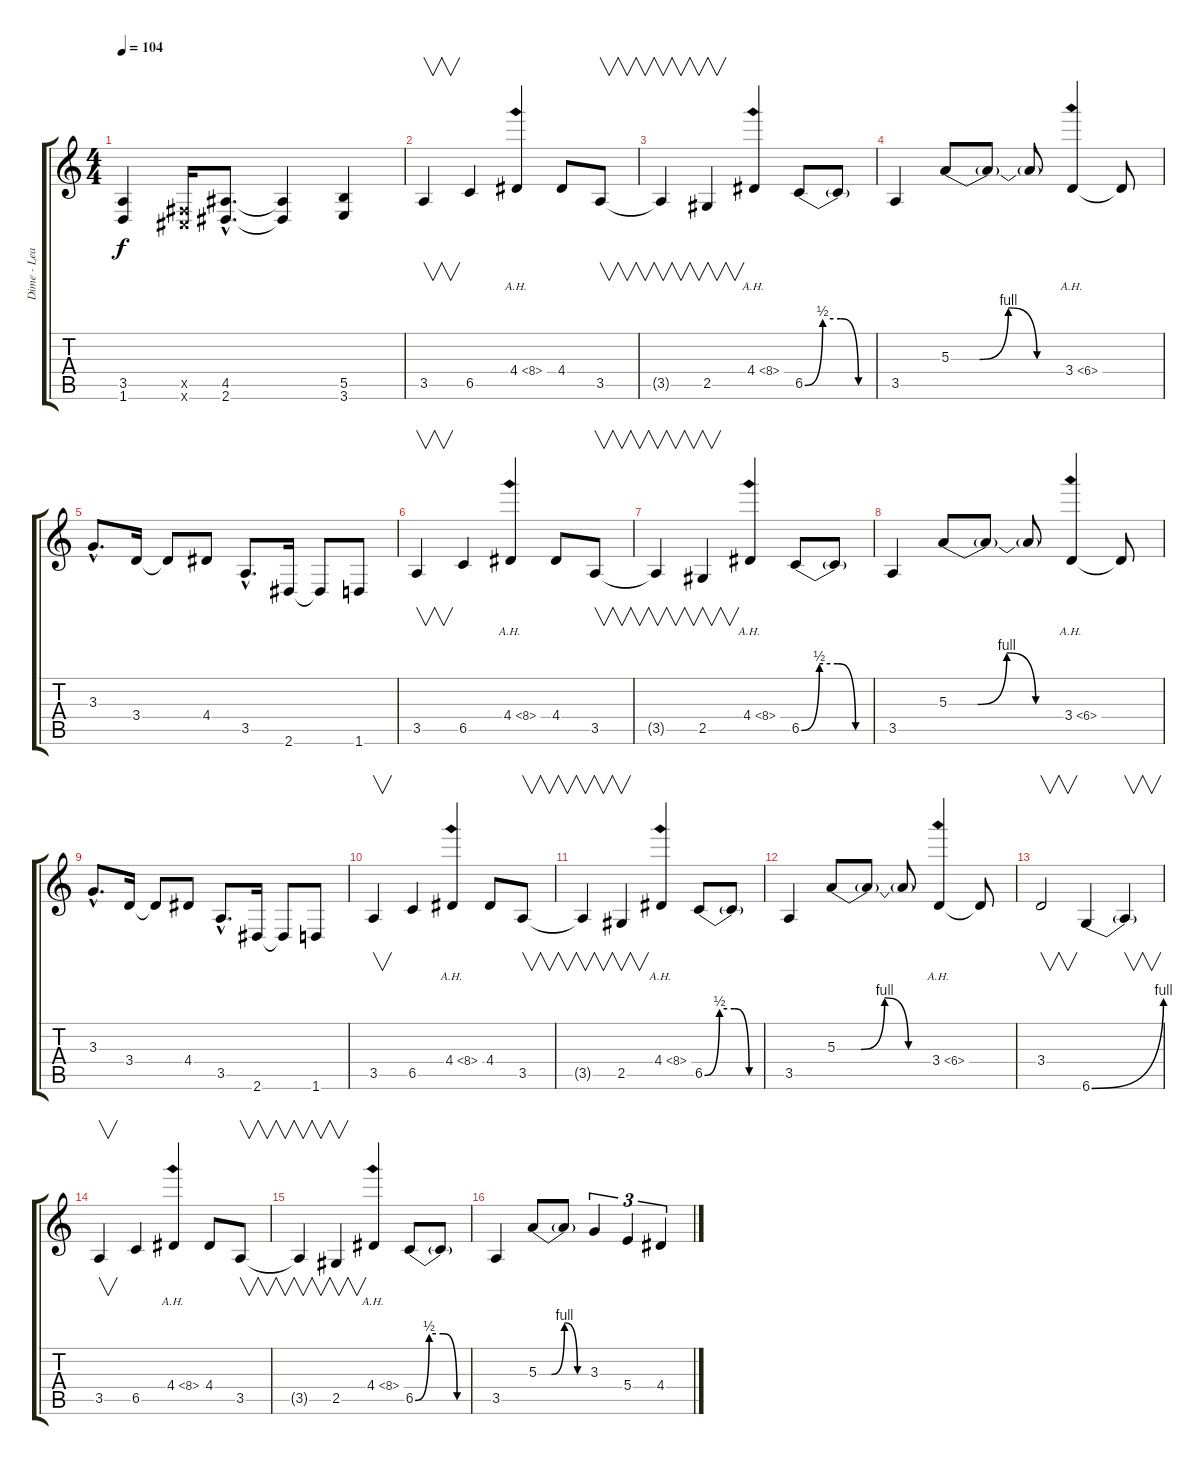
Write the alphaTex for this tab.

\track ("Dime - Lead Guitar" "Dime - Lea") {instrument overdrivenguitar}
\staff {score tabs}
\tuning (Db4 Ab3 E3 B2 Gb2 Db2) {hide}
\ts (4 4)
\tempo 104
\clef g2
\ks c
(3.5 1.6).4{dy f} (0.5{x} 0.6{x}).16 (4.5{hac} 2.6{hac}).8{d} (4.5{t} 2.6{t}).4 (5.5 3.6).4 |
3.5.4{v} 6.5.4 4.4{ah 4}.4 4.4.8 3.5.8{v} |
3.5{t}.4{v} 2.5.4{v} 4.4{ah 4}.4 6.5{be (custom 0 0 15 2 30 2 45 0 60 0)}.8 6.5{t}.8 |
3.5.4 5.3{be (custom 0 0 10 0 15 0 30 4 45 0 60 0)}.8 5.3{t}.8 5.3{t}.8 3.4{ah 3}.4 3.4{t}.8 |
3.3{hac}.8{d} 3.4.16 3.4{t}.8 4.4.8 3.5{hac}.8{d} 2.6.16 2.6{t}.8 1.6.8 |
3.5.4{v} 6.5.4 4.4{ah 4}.4 4.4.8 3.5.8{v} |
3.5{t}.4{v} 2.5.4{v} 4.4{ah 4}.4 6.5{be (custom 0 0 15 2 30 2 45 0 60 0)}.8 6.5{t}.8 |
3.5.4 5.3{be (custom 0 0 10 0 15 0 30 4 45 0 60 0)}.8 5.3{t}.8 5.3{t}.8 3.4{ah 3}.4 3.4{t}.8 |
3.3{hac}.8{d} 3.4.16 3.4{t}.8 4.4.8 3.5{hac}.8{d} 2.6.16 2.6{t}.8 1.6.8 |
3.5.4{v} 6.5.4 4.4{ah 4}.4 4.4.8 3.5.8{v} |
3.5{t}.4{v} 2.5.4{v} 4.4{ah 4}.4 6.5{be (custom 0 0 15 2 30 2 45 0 60 0)}.8 6.5{t}.8 |
3.5.4 5.3{be (custom 0 0 10 0 15 0 30 4 45 0 60 0)}.8 5.3{t}.8 5.3{t}.8 3.4{ah 3}.4 3.4{t}.8 |
3.4.2{v} 6.6{be (bend 0 0 60 4)}.4 6.6{t}.4{v} |
3.5.4{v} 6.5.4 4.4{ah 4}.4 4.4.8 3.5.8{v} |
3.5{t}.4{v} 2.5.4{v} 4.4{ah 4}.4 6.5{be (custom 0 0 15 2 30 2 45 0 60 0)}.8 6.5{t}.8 |
3.5.4 5.3{be (custom 0 0 10 0 15 0 30 4 45 0 60 0)}.8 5.3{t}.8 3.3.4{tu (3 2)} 5.4.4{tu (3 2)} 4.4.4{tu (3 2)}
